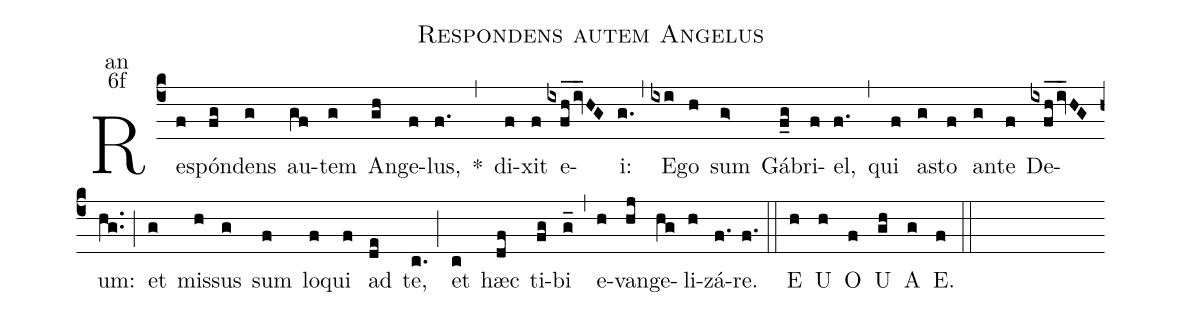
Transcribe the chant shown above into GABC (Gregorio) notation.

name:Respondens autem Angelus;
office-part:an;
mode:6f;
%%
(c4) Re(f)spón(fg)dens(g) au(gf)tem(g) An(gh)ge(f)lus,(f.) <sp>*</sp>(,) di(f)xit(f) e(ixfh_/iv_HG)i:(g.) (,) E(ixi)go(h) sum(g>) Gá(f_g)bri(f)el,(f.) (,) qui(f) a(g)sto(f) an(g)te(f) De(ixfh_/iv_HG)um:(hg..) (;) et(g) mis(h)sus(g) sum(f) lo(f)qui(f) ad(de) te,(c.) (;) et(c) hæc(df) ti(fg)bi(g_) (,) e(h)van(hj)ge(hg)li(h)zá(f.)re.(f.) (::)

<eu>E(h) U(h) O(f) U(gh) A(g) E.(f) </eu>(::)
